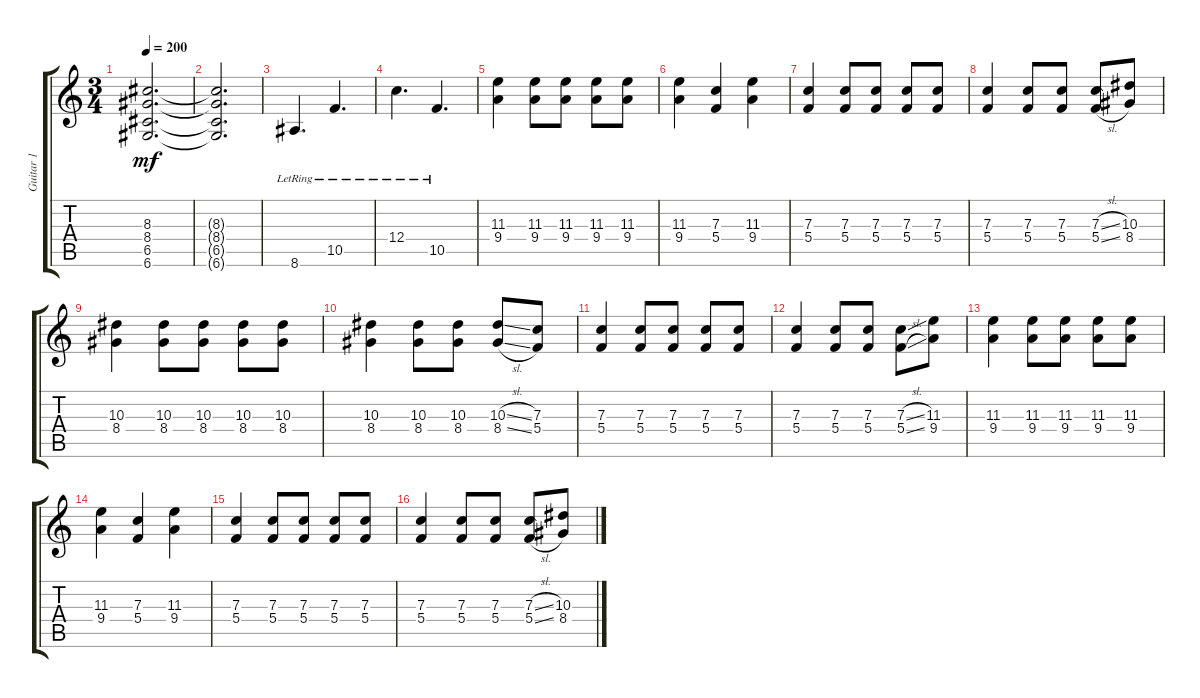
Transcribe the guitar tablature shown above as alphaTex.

\track ("Guitar 1" "Guitar 1") {instrument distortionguitar}
\staff {score tabs}
\tuning (D4 A3 F3 C3 G2 D2) {hide}
\ts (3 4)
\tempo 200
\clef g2
\ks c
(8.3 8.4 6.5 6.6).2{d dy mf} |
(8.3{t} 8.4{t} 6.5{t} 6.6{t}).2{d} |
8.6{lr}.4{d} 10.5{lr}.4{d} |
12.4{lr}.4{d} 10.5{lr}.4{d} |
(11.3 9.4).4 (11.3 9.4).8 (11.3 9.4).8 (11.3 9.4).8 (11.3 9.4).8 |
(11.3 9.4).4 (7.3 5.4).4 (11.3 9.4).4 |
(7.3 5.4).4 (7.3 5.4).8 (7.3 5.4).8 (7.3 5.4).8 (7.3 5.4).8 |
(7.3 5.4).4 (7.3 5.4).8 (7.3 5.4).8 (7.3{sl} 5.4{sl}).8 (10.3 8.4).8 |
(10.3 8.4).4 (10.3 8.4).8 (10.3 8.4).8 (10.3 8.4).8 (10.3 8.4).8 |
(10.3 8.4).4 (10.3 8.4).8 (10.3 8.4).8 (10.3{sl} 8.4{sl}).8 (7.3 5.4).8 |
(7.3 5.4).4 (7.3 5.4).8 (7.3 5.4).8 (7.3 5.4).8 (7.3 5.4).8 |
(7.3 5.4).4 (7.3 5.4).8 (7.3 5.4).8 (7.3{sl} 5.4{sl}).8 (11.3 9.4).8 |
(11.3 9.4).4 (11.3 9.4).8 (11.3 9.4).8 (11.3 9.4).8 (11.3 9.4).8 |
(11.3 9.4).4 (7.3 5.4).4 (11.3 9.4).4 |
(7.3 5.4).4 (7.3 5.4).8 (7.3 5.4).8 (7.3 5.4).8 (7.3 5.4).8 |
(7.3 5.4).4 (7.3 5.4).8 (7.3 5.4).8 (7.3{sl} 5.4{sl}).8 (10.3 8.4).8
